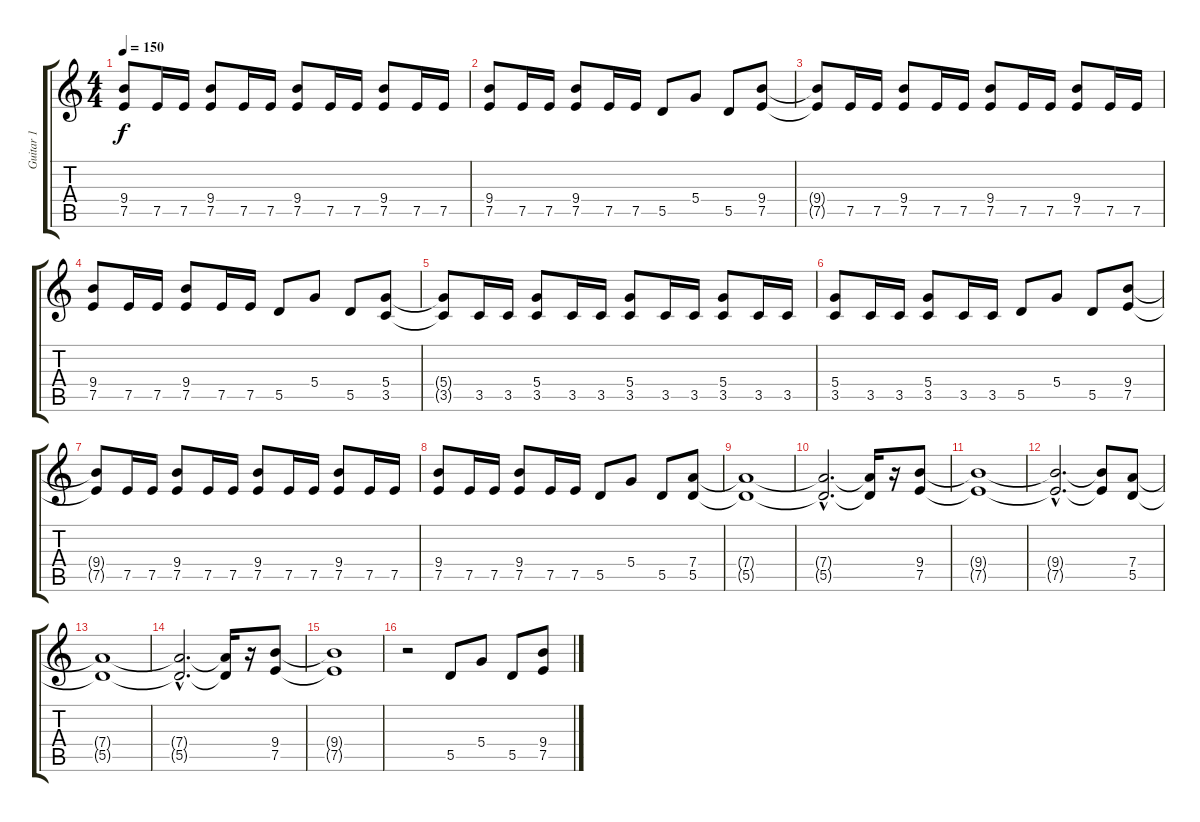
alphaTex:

\track ("Guitar 1" "Guitar 1") {instrument distortionguitar}
\staff {score tabs}
\tuning (E4 B3 G3 D3 A2 E2) {hide}
\ts (4 4)
\tempo 150
\clef g2
\ks c
(9.4{t} 7.5{t}).8{dy f} 7.5.16 7.5.16 (9.4 7.5).8 7.5.16 7.5.16 (9.4 7.5).8 7.5.16 7.5.16 (9.4 7.5).8 7.5.16 7.5.16 |
(9.4 7.5).8 7.5.16 7.5.16 (9.4 7.5).8 7.5.16 7.5.16 5.5.8 5.4.8 5.5.8 (9.4 7.5).8 |
(9.4{t} 7.5{t}).8 7.5.16 7.5.16 (9.4 7.5).8 7.5.16 7.5.16 (9.4 7.5).8 7.5.16 7.5.16 (9.4 7.5).8 7.5.16 7.5.16 |
(9.4 7.5).8 7.5.16 7.5.16 (9.4 7.5).8 7.5.16 7.5.16 5.5.8 5.4.8 5.5.8 (5.4 3.5).8 |
(5.4{t} 3.5{t}).8 3.5.16 3.5.16 (5.4 3.5).8 3.5.16 3.5.16 (5.4 3.5).8 3.5.16 3.5.16 (5.4 3.5).8 3.5.16 3.5.16 |
(5.4 3.5).8 3.5.16 3.5.16 (5.4 3.5).8 3.5.16 3.5.16 5.5.8 5.4.8 5.5.8 (9.4 7.5).8 |
(9.4{t} 7.5{t}).8 7.5.16 7.5.16 (9.4 7.5).8 7.5.16 7.5.16 (9.4 7.5).8 7.5.16 7.5.16 (9.4 7.5).8 7.5.16 7.5.16 |
(9.4 7.5).8 7.5.16 7.5.16 (9.4 7.5).8 7.5.16 7.5.16 5.5.8 5.4.8 5.5.8 (7.4 5.5).8 |
(7.4{t} 5.5{t}).1 |
(7.4{hac t} 5.5{hac t}).2{d} (7.4{t} 5.5{t}).16 r.16 (9.4 7.5).8 |
(9.4{t} 7.5{t}).1 |
(9.4{hac t} 7.5{hac t}).2{d} (9.4{t} 7.5{t}).8 (7.4 5.5).8 |
(7.4{t} 5.5{t}).1 |
(7.4{hac t} 5.5{hac t}).2{d} (7.4{t} 5.5{t}).16 r.16 (9.4 7.5).8 |
(9.4{t} 7.5{t}).1 |
r.2 5.5.8 5.4.8 5.5.8 (9.4 7.5).8
